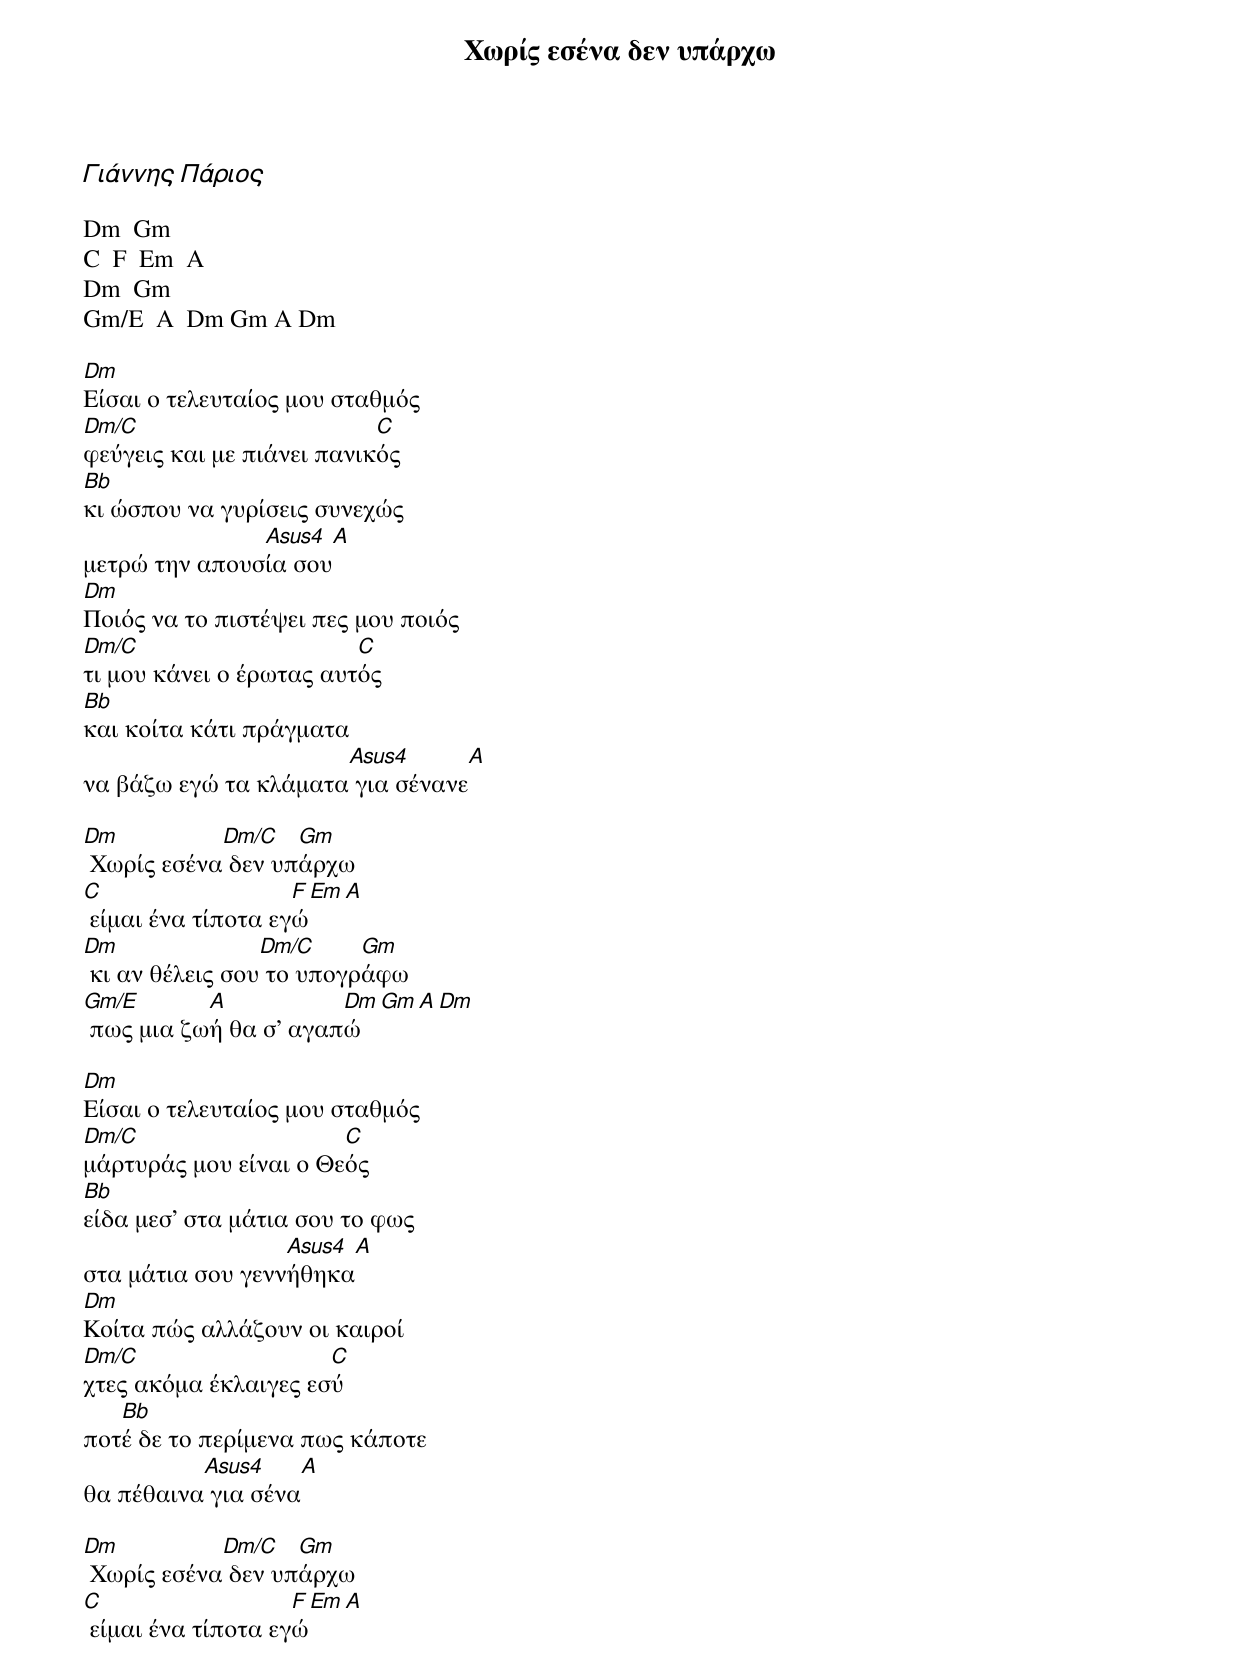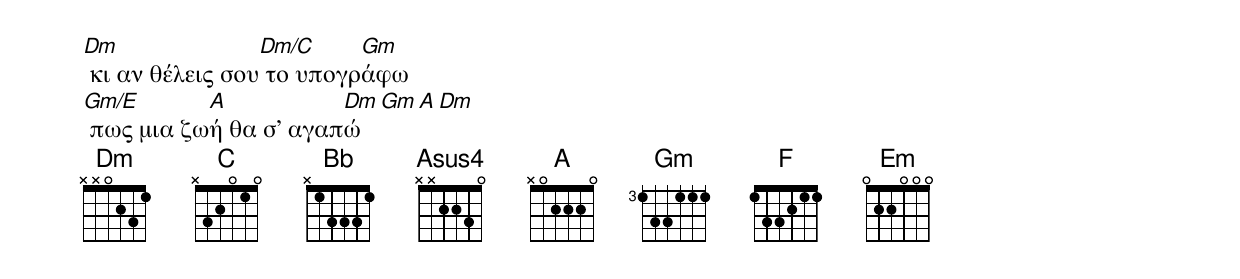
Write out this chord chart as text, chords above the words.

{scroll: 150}
{title: Χωρίς εσένα δεν υπάρχω}
{comment_italic: Γιάννης Πάριος}

Dm  Gm
C  F  Em  A
Dm  Gm
Gm/E  A  Dm Gm A Dm

Dm
Είσαι ο τελευταίος μου σταθμός
Dm/C                       C
φεύγεις και με πιάνει πανικός
Bb
κι ώσπου να γυρίσεις συνεχώς
               Asus4  A
μετρώ την απουσία σου
Dm
Ποιός να το πιστέψει πες μου ποιός
Dm/C                     C
τι μου κάνει ο έρωτας αυτός
Bb
και κοίτα κάτι πράγματα
                      Asus4       A
να βάζω εγώ τα κλάματα για σένανε

Dm          Dm/C   Gm
 Χωρίς εσένα δεν υπάρχω
C                   F Em A
 είμαι ένα τίποτα εγώ
Dm               Dm/C     Gm
 κι αν θέλεις σου το υπογράφω
Gm/E       A           Dm Gm A Dm
 πως μια ζωή θα σ’ αγαπώ

Dm
Είσαι ο τελευταίος μου σταθμός
Dm/C                   C
μάρτυράς μου είναι ο Θεός
Bb
είδα μεσ’ στα μάτια σου το φως
                  Asus4 A
στα μάτια σου γεννήθηκα
Dm
Κοίτα πώς αλλάζουν οι καιροί
Dm/C                  C
χτες ακόμα έκλαιγες εσύ
   Bb
ποτέ δε το περίμενα πως κάποτε
          Asus4     A
θα πέθαινα για σένα

Dm          Dm/C   Gm
 Χωρίς εσένα δεν υπάρχω
C                   F Em A
 είμαι ένα τίποτα εγώ
Dm               Dm/C     Gm
 κι αν θέλεις σου το υπογράφω
Gm/E       A           Dm Gm A Dm
 πως μια ζωή θα σ’ αγαπώ
